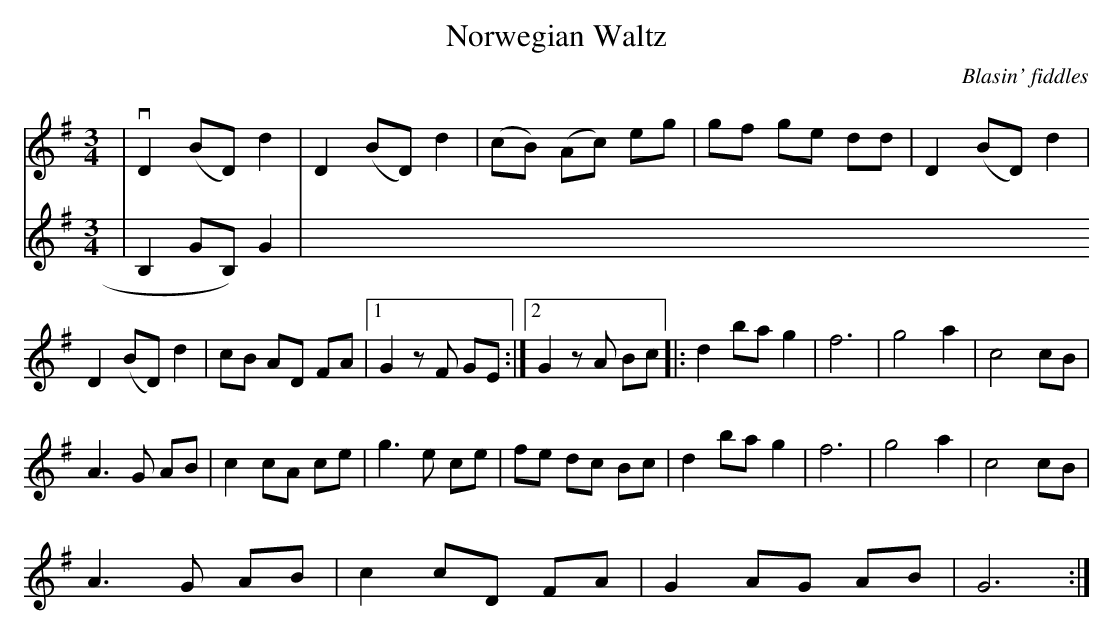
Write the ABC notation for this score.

X:1
T:Norwegian Waltz
C:Blasin' fiddles
M:3/4
L:1/8
K: G
V:1
|v D2 (BD) d2  |D2 (BD) d2| (cB) (Ac) eg| gf ge dd| D2 (BD) d2|
 D2 (BD) d2 | cB AD FA |1G2 zF GE:|2G2 zA Bc|:  d2 ba g2 | f6| g4 a2| c4 cB|
 A3 G AB| c2 cA ce |g3 e ce | fe dc Bc |d2 ba g2 | f6| g4 a2| c4 cB|
A3 G AB| c2 cD FA| G2 AG AB| G6:|]
V:2
|B,2 GB,) G2|
